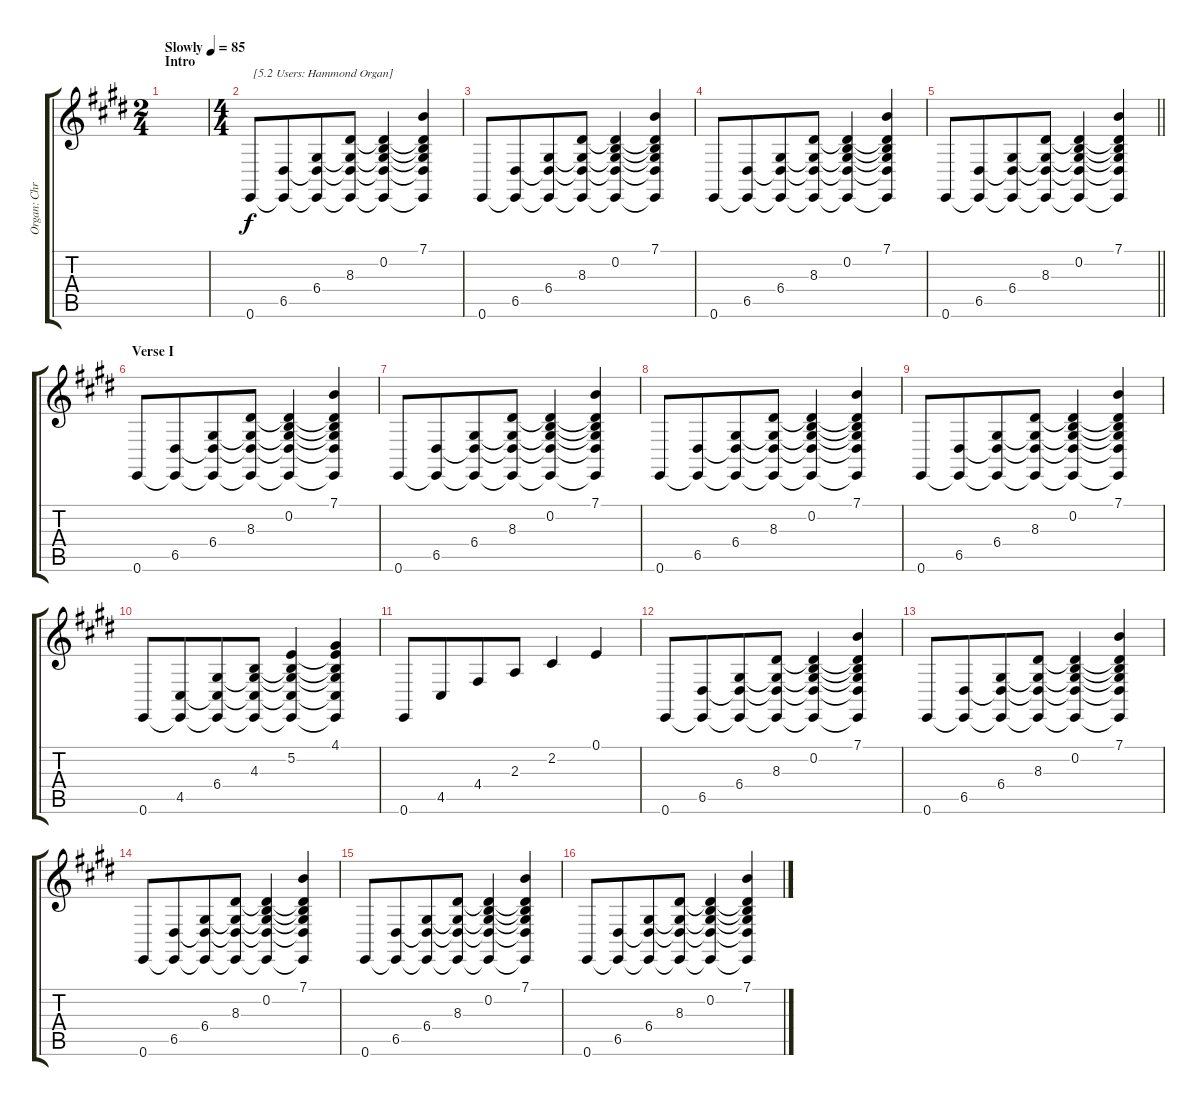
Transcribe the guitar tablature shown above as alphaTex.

\track ("Organ: Chris" "Organ: Chr") {instrument drawbarorgan}
\staff {score tabs}
\tuning (E4 B3 G3 D3 A2 E2) {hide}
\ts (2 4)
\section ("" "Intro")
\tempo (85 "Slowly")
\clef g2
\ks e
|
\ts (4 4)
0.6.8{txt " [5.2 Users: Hammond Organ]"} (6.5 0.6{t}).8{beam merge} (6.4 6.5{t} 0.6{t}).8 (8.3 6.4{t} 6.5{t} 0.6{t}).8 (0.2 8.3{t} 6.4{t} 6.5{t} 0.6{t}).4 (7.1 0.2{t} 8.3{t} 6.4{t} 6.5{t} 0.6{t}).4 |
0.6.8 (6.5 0.6{t}).8{beam merge} (6.4 6.5{t} 0.6{t}).8 (8.3 6.4{t} 6.5{t} 0.6{t}).8 (0.2 8.3{t} 6.4{t} 6.5{t} 0.6{t}).4 (7.1 0.2{t} 8.3{t} 6.4{t} 6.5{t} 0.6{t}).4 |
0.6.8 (6.5 0.6{t}).8{beam merge} (6.4 6.5{t} 0.6{t}).8 (8.3 6.4{t} 6.5{t} 0.6{t}).8 (0.2 8.3{t} 6.4{t} 6.5{t} 0.6{t}).4 (7.1 0.2{t} 8.3{t} 6.4{t} 6.5{t} 0.6{t}).4 |
\barLineRight lightlight
0.6.8 (6.5 0.6{t}).8{beam merge} (6.4 6.5{t} 0.6{t}).8 (8.3 6.4{t} 6.5{t} 0.6{t}).8 (0.2 8.3{t} 6.4{t} 6.5{t} 0.6{t}).4 (7.1 0.2{t} 8.3{t} 6.4{t} 6.5{t} 0.6{t}).4 |
\section ("" "Verse I")
0.6.8 (6.5 0.6{t}).8{beam merge} (6.4 6.5{t} 0.6{t}).8 (8.3 6.4{t} 6.5{t} 0.6{t}).8 (0.2 8.3{t} 6.4{t} 6.5{t} 0.6{t}).4 (7.1 0.2{t} 8.3{t} 6.4{t} 6.5{t} 0.6{t}).4 |
0.6.8 (6.5 0.6{t}).8{beam merge} (6.4 6.5{t} 0.6{t}).8 (8.3 6.4{t} 6.5{t} 0.6{t}).8 (0.2 8.3{t} 6.4{t} 6.5{t} 0.6{t}).4 (7.1 0.2{t} 8.3{t} 6.4{t} 6.5{t} 0.6{t}).4 |
0.6.8 (6.5 0.6{t}).8{beam merge} (6.4 6.5{t} 0.6{t}).8 (8.3 6.4{t} 6.5{t} 0.6{t}).8 (0.2 8.3{t} 6.4{t} 6.5{t} 0.6{t}).4 (7.1 0.2{t} 8.3{t} 6.4{t} 6.5{t} 0.6{t}).4 |
0.6.8 (6.5 0.6{t}).8{beam merge} (6.4 6.5{t} 0.6{t}).8 (8.3 6.4{t} 6.5{t} 0.6{t}).8 (0.2 8.3{t} 6.4{t} 6.5{t} 0.6{t}).4 (7.1 0.2{t} 8.3{t} 6.4{t} 6.5{t} 0.6{t}).4 |
0.6.8 (4.5 0.6{t}).8{beam merge} (6.4 4.5{t} 0.6{t}).8 (4.3 6.4{t} 4.5{t} 0.6{t}).8 (5.2 4.3{t} 6.4{t} 4.5{t} 0.6{t}).4{beam merge} (4.1 5.2{t} 4.3{t} 6.4{t} 4.5{t} 0.6{t}).4 |
0.6.8 4.5.8{beam merge} 4.4.8 2.3.8 2.2.4{beam merge} 0.1.4 |
0.6.8 (6.5 0.6{t}).8{beam merge} (6.4 6.5{t} 0.6{t}).8 (8.3 6.4{t} 6.5{t} 0.6{t}).8 (0.2 8.3{t} 6.4{t} 6.5{t} 0.6{t}).4 (7.1 0.2{t} 8.3{t} 6.4{t} 6.5{t} 0.6{t}).4 |
0.6.8 (6.5 0.6{t}).8{beam merge} (6.4 6.5{t} 0.6{t}).8 (8.3 6.4{t} 6.5{t} 0.6{t}).8 (0.2 8.3{t} 6.4{t} 6.5{t} 0.6{t}).4 (7.1 0.2{t} 8.3{t} 6.4{t} 6.5{t} 0.6{t}).4 |
0.6.8 (6.5 0.6{t}).8{beam merge} (6.4 6.5{t} 0.6{t}).8 (8.3 6.4{t} 6.5{t} 0.6{t}).8 (0.2 8.3{t} 6.4{t} 6.5{t} 0.6{t}).4 (7.1 0.2{t} 8.3{t} 6.4{t} 6.5{t} 0.6{t}).4 |
0.6.8 (6.5 0.6{t}).8{beam merge} (6.4 6.5{t} 0.6{t}).8 (8.3 6.4{t} 6.5{t} 0.6{t}).8 (0.2 8.3{t} 6.4{t} 6.5{t} 0.6{t}).4 (7.1 0.2{t} 8.3{t} 6.4{t} 6.5{t} 0.6{t}).4 |
0.6.8 (6.5 0.6{t}).8{beam merge} (6.4 6.5{t} 0.6{t}).8 (8.3 6.4{t} 6.5{t} 0.6{t}).8 (0.2 8.3{t} 6.4{t} 6.5{t} 0.6{t}).4 (7.1 0.2{t} 8.3{t} 6.4{t} 6.5{t} 0.6{t}).4
